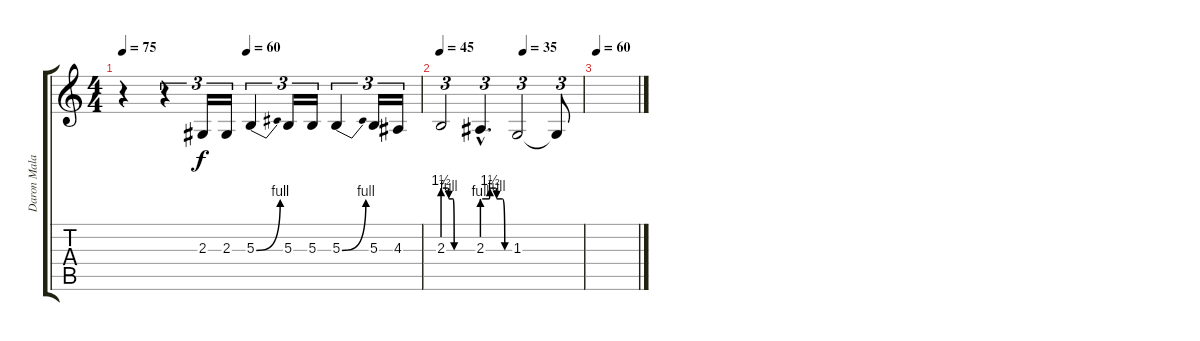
\track ("Daron Malakian (Vocals)" "Daron Mala") {instrument violin}
\staff {score tabs}
\tuning (Eb4 Bb3 Gb3 Db3 Ab2 Eb2) {hide}
\ts (4 4)
\tempo 75
\tempo (60 0.4166666666666667)
\clef g2
\ks c
r.4{dy f} r.4{tu (3 2)} 2.3.16{tu (3 2)} 2.3.16{tu (3 2)} 5.3{be (bend 0 0 60 4)}.4{tu (3 2)} 5.3.16{tu (3 2)} 5.3.16{tu (3 2)} 5.3{be (bend 0 0 60 4)}.4{tu (3 2)} 5.3.16{tu (3 2)} 4.3.16{tu (3 2)} |
\tempo 45
\tempo (35 0.5833333333333334)
2.3{be (custom 0 6 10 6 12 4 21 4 23 0 32 0 42 0 60 0)}.2{tu (3 2)} 2.3{be (custom 0 4 15 4 17 6 30 6 32 4 45 4 50 0 60 0) hac}.4{d tu (3 2)} 1.3.2{tu (3 2)} 1.3{t}.8{tu (3 2)} |
\tempo 60
